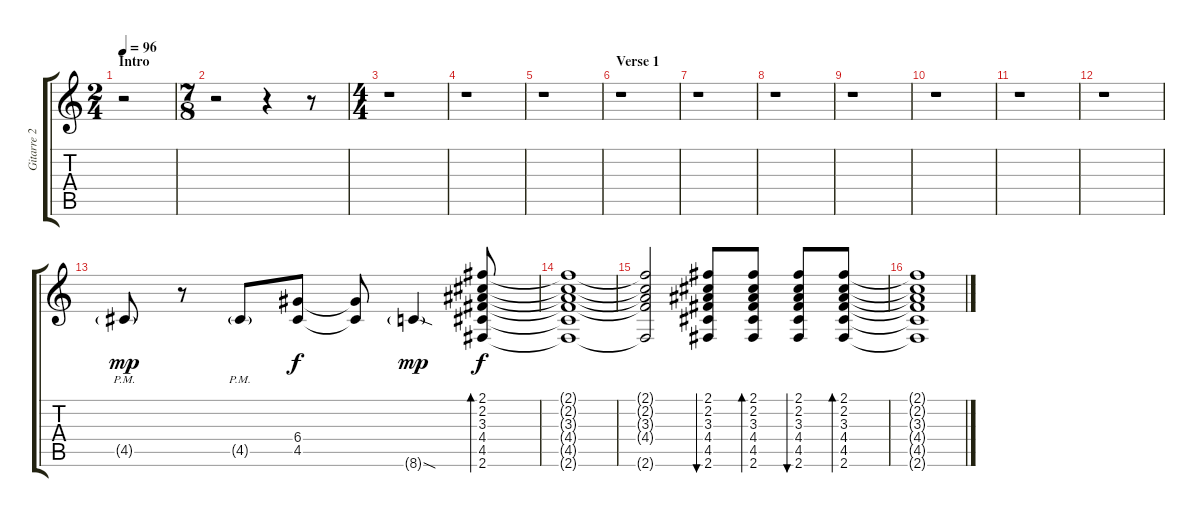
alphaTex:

\track ("Gitarre 2" "Gitarre 2") {instrument overdrivenguitar}
\staff {score tabs}
\tuning (E4 B3 G3 D3 A2 E2) {hide}
\ts (2 4)
\section ("" "Intro")
\tempo 96
\clef g2
\ks c
r.2{dy mp instrument overdrivenguitar} |
\ts (7 8)
r.2 r.4 r.8 |
\ts (4 4)
r.1 |
r.1 |
r.1 |
\section ("" "Verse 1")
r.1 |
r.1 |
r.1 |
r.1 |
r.1 |
r.1 |
r.1 |
4.5{g pm}.8{instrument electricguitarclean} r.8 4.5{g pm}.8 (6.4 4.5).8{dy f} (6.4{t} 4.5{t}).8 8.6{sod g}.4{dy mp} (2.1 2.2 3.3 4.4 4.5 2.6).8{bd 30 dy f} |
(2.1{t} 2.2{t} 3.3{t} 4.4{t} 4.5{t} 2.6{t}).1 |
(2.1{t} 2.2{t} 3.3{t} 4.4{t} 2.6{t}).2 (2.1 2.2 3.3 4.4 4.5 2.6).8{bu 30} (2.1 2.2 3.3 4.4 4.5 2.6).8{bd 30} (2.1 2.2 3.3 4.4 4.5 2.6).8{bu 30} (2.1 2.2 3.3 4.4 4.5 2.6).8{bd 30} |
(2.1{t} 2.2{t} 3.3{t} 4.4{t} 4.5{t} 2.6{t}).1
